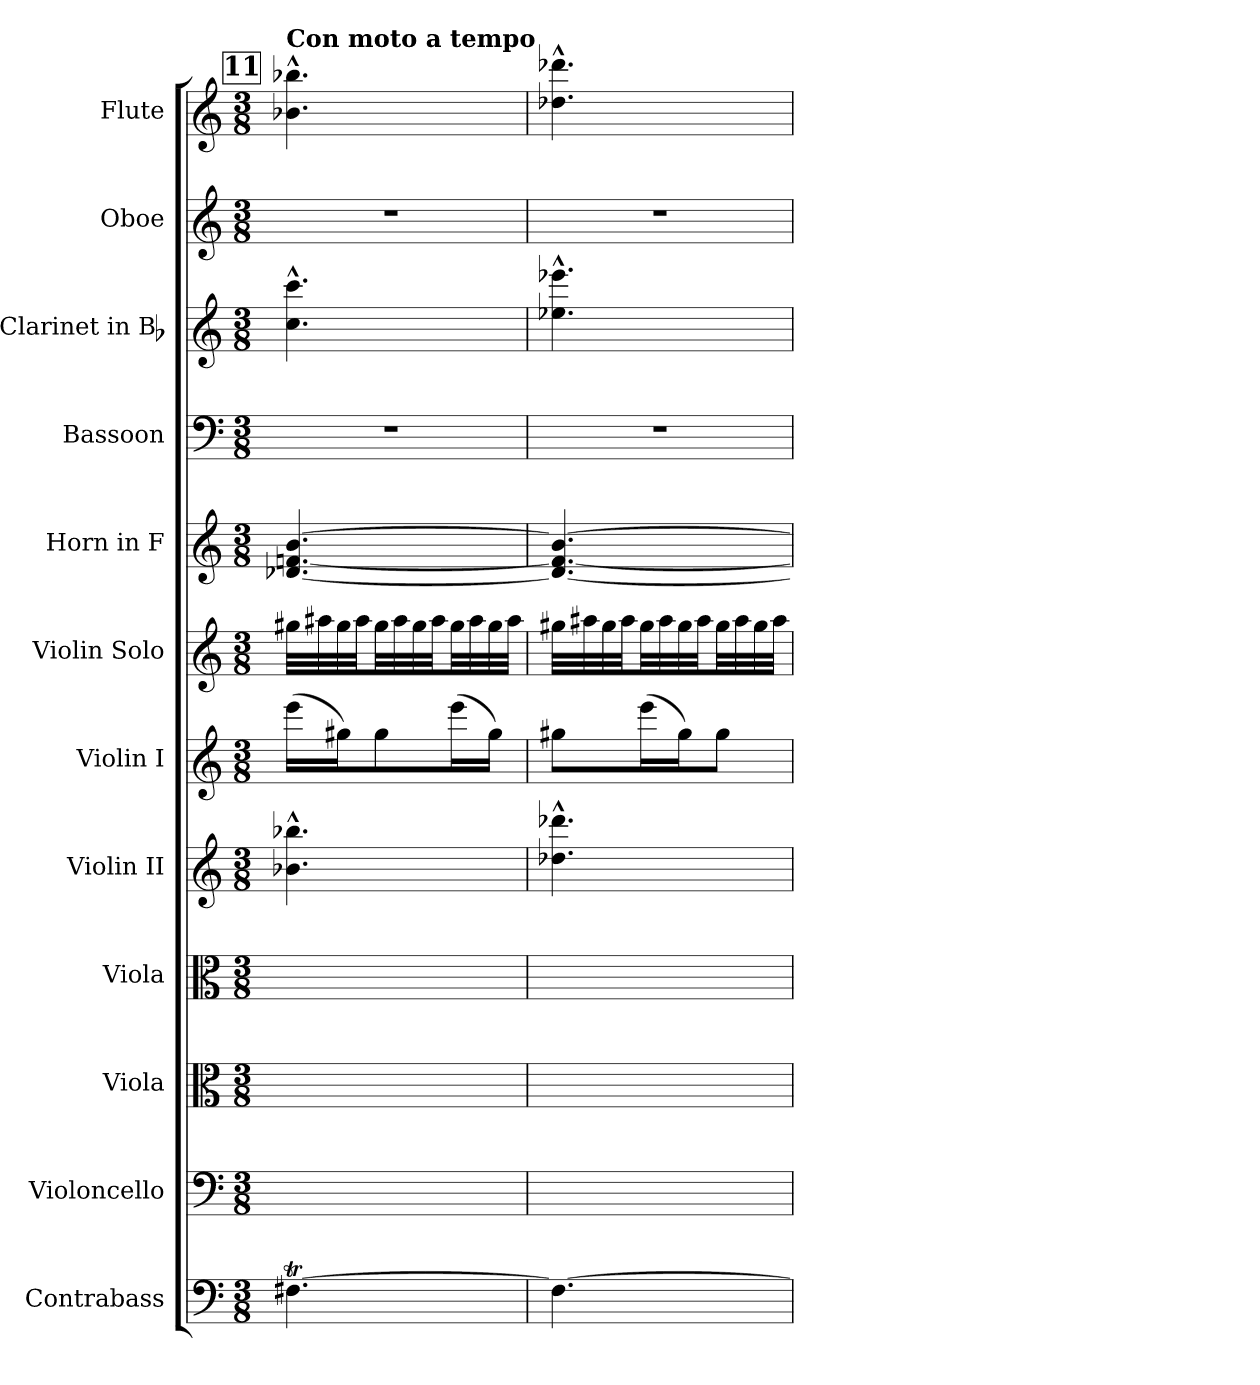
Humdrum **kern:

**kern	**kern	**kern	**kern	**kern	**kern	**kern	**kern	**kern	**kern	**kern	**kern
*part12	*part11	*part10	*part9	*part8	*part7	*part6	*part5	*part4	*part3	*part2	*part1
*staff12	*staff11	*staff10	*staff9	*staff8	*staff7	*staff6	*staff5	*staff4	*staff3	*staff2	*staff1
*I"Contrabass	*I"Violoncello	*I"Viola	*I"Viola	*I"Violin II	*I"Violin I	*I"Violin Solo	*I"Horn in F	*I"Bassoon	*I"Clarinet in Bb	*I"Oboe	*I"Flute
*I'Cb.	*I'Vc.	*I'Vla.	*I'Vla.	*I'Vln. II	*I'Vln. I	*I'Vln.	*I'Hn.	*I'Bsn.	*I'Cl.	*I'Ob.	*I'Fl.
*clefF4	*clefF4	*clefC3	*clefC3	*clefG2	*clefG2	*clefG2	*clefG2	*clefF4	*clefG2	*clefG2	*clefG2
*ITrd7c12	*	*	*	*	*	*	*ITrd4c7	*	*ITrd1c2	*	*
*k[]	*k[]	*k[]	*k[]	*k[]	*k[]	*k[]	*k[b-]	*k[]	*k[b-e-]	*k[]	*k[]
*M3/8	*M3/8	*M3/8	*M3/8	*M3/8	*M3/8	*M3/8	*M3/8	*M3/8	*M3/8	*M3/8	*M3/8
!!LO:REH:place=s1:t=11
=1	=1	=1	=1	=1	=1	=1	=1	=1	=1	=1	=1
!	!	!	!	!	!	!	!	!	!	!	!LO:TX:a:B:t=Con moto a tempo
[4.FF#Xt	8ryy	8%3ryy	8%3ryy	4.b-X^^ 4.bb-X^^	(16eee\LL	32gg#XLLL	[4.G-X [4.B-X [4.e	8%3r	4.b-^^ 4.bb-^^	8%3r	4.b-X^^ 4.bb-X^^
.	.	.	.	.	.	32aa#X	.	.	.	.	.
.	.	.	.	.	16gg#X\J)	32gg#	.	.	.	.	.
.	.	.	.	.	.	32aa#JJ	.	.	.	.	.
.	8.ryy	.	.	.	8gg#\	32gg#LL	.	.	.	.	.
.	.	.	.	.	.	32aa#	.	.	.	.	.
.	.	.	.	.	.	32gg#	.	.	.	.	.
.	.	.	.	.	.	32aa#JJ	.	.	.	.	.
.	.	.	.	.	(16eee\L	32gg#LL	.	.	.	.	.
.	.	.	.	.	.	32aa#	.	.	.	.	.
.	32ryy	.	.	.	16gg#\JJ)	32gg#	.	.	.	.	.
.	32ryy	.	.	.	.	32aa#JJJ	.	.	.	.	.
=2	=2	=2	=2	=2	=2	=2	=2	=2	=2	=2	=2
4.FF#_	32ryy	8ryy	8ryy	4.dd-X^^ 4.ddd-X^^	8gg#X\L	32gg#XLLL	4.G-_ 4.B-_ 4.e_	8%3r	4.dd-X^^ 4.ddd-X^^	8%3r	4.dd-X^^ 4.ddd-X^^
.	32ryy	.	.	.	.	32aa#X	.	.	.	.	.
.	32ryy	.	.	.	.	32gg#	.	.	.	.	.
.	32ryy	.	.	.	.	32aa#JJ	.	.	.	.	.
.	32ryy	16ryy	16ryy	.	(16eee\L	32gg#LL	.	.	.	.	.
.	16.ryy	.	.	.	.	32aa#	.	.	.	.	.
.	.	32ryy	32ryy	.	16gg#\J)	32gg#	.	.	.	.	.
.	.	32ryy	32ryy	.	.	32aa#JJ	.	.	.	.	.
.	8ryy	32ryy	32ryy	.	8gg#\J	32gg#LL	.	.	.	.	.
.	.	32ryy	32ryy	.	.	32aa#	.	.	.	.	.
.	.	32ryy	32ryy	.	.	32gg#	.	.	.	.	.
.	.	32ryy	32ryy	.	.	32aa#JJJ	.	.	.	.	.
=	=	=	=	=	=	=	=	=	=	=	=
*-	*-	*-	*-	*-	*-	*-	*-	*-	*-	*-	*-
